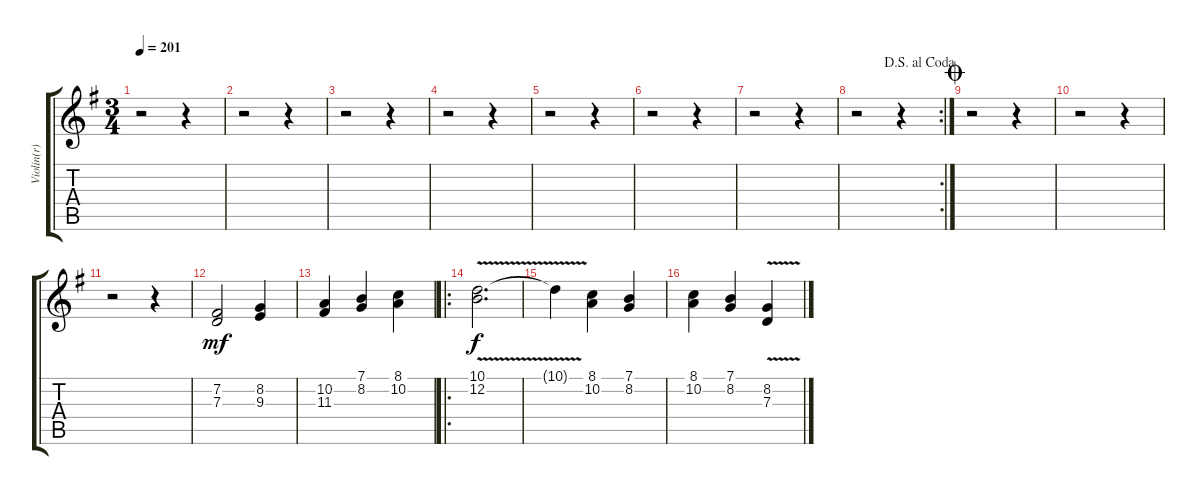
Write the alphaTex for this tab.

\track ("Violin(r)" "Violin(r)") {instrument violin}
\staff {score tabs}
\tuning (E4 B3 G3 D3 A2 E2) {hide}
\ts (3 4)
\tempo 201
\clef g2
\ks g
r.2{dy mf} r.4 |
r.2 r.4 |
r.2 r.4 |
r.2 r.4 |
r.2 r.4 |
r.2 r.4 |
r.2 r.4 |
\rc 2
\jump dalsegnoalcoda
r.2 r.4 |
\jump coda
r.2 r.4 |
r.2 r.4 |
r.2 r.4 |
(7.2 7.3).2 (8.2 9.3).4 |
(10.2 11.3).4 (7.1 8.2).4 (8.1 10.2).4 |
\ro
(10.1{v} 12.2{v}).2{d dy f} |
10.1{v t}.4 (8.1 10.2).4 (7.1 8.2).4 |
(8.1 10.2).4 (7.1 8.2).4 (8.2{v} 7.3{v}).4
